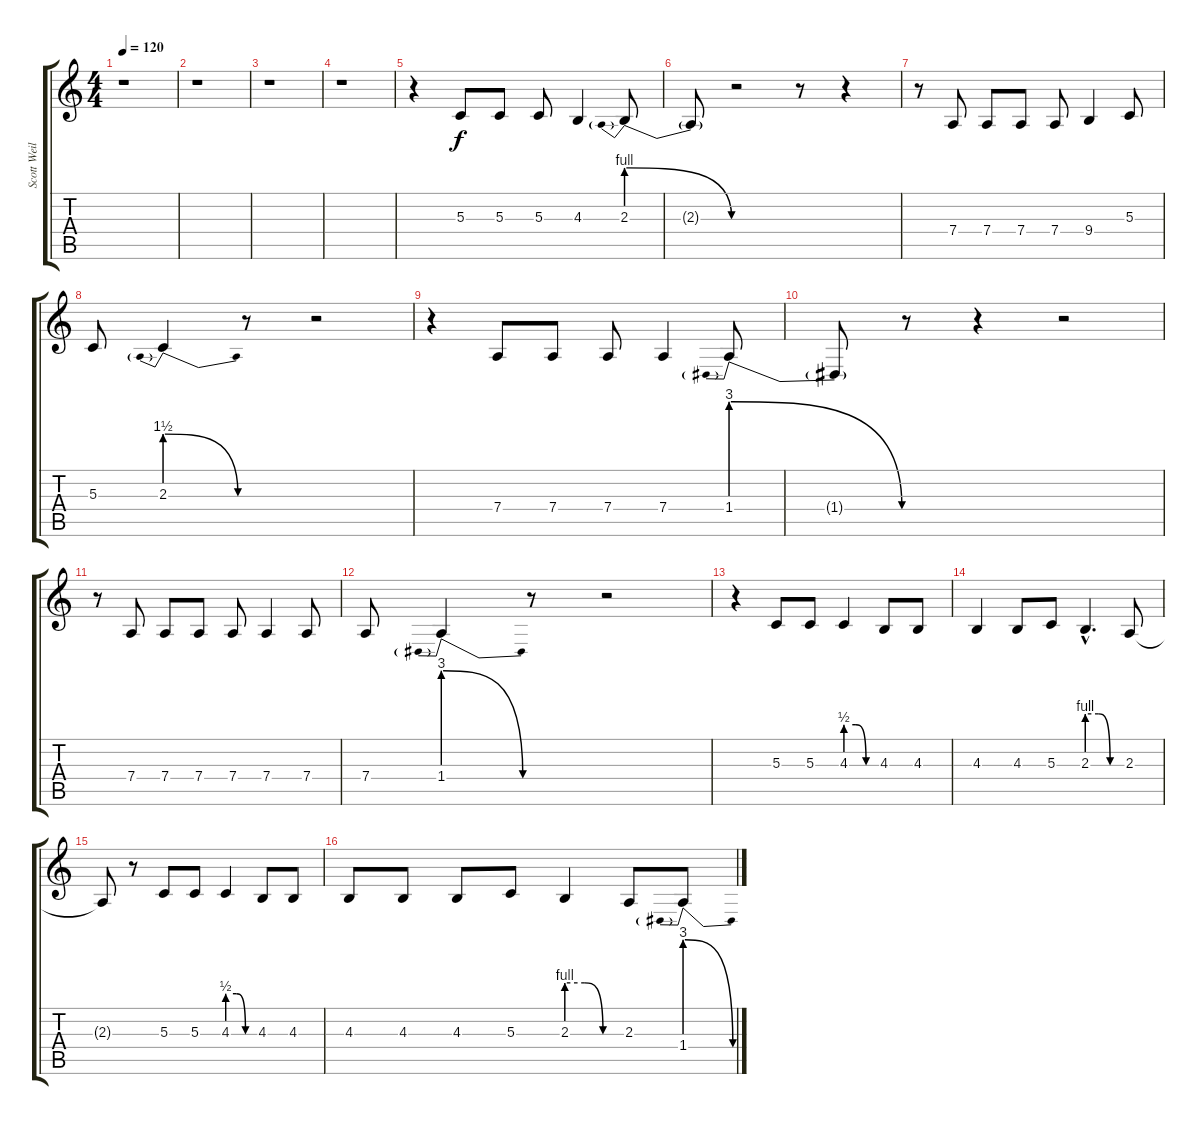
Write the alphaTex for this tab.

\track ("Scott Weiland" "Scott Weil") {instrument bassoon}
\staff {score tabs}
\tuning (E4 B3 G3 D3 A2 E2) {hide}
\ts (4 4)
\tempo 120
\clef g2
\ks c
r.1{dy f instrument bassoon} |
r.1 |
r.1 |
r.1 |
r.4 5.3.8{volume 12} 5.3.8 5.3.8 4.3.4 2.3{be (prebendrelease 0 4 60 0)}.8 |
2.3{t}.8 r.2 r.8 r.4 |
r.8 7.4.8 7.4.8 7.4.8 7.4.8 9.4.4 5.3.8 |
5.3.8 2.3{be (prebendrelease 0 6 60 0)}.4 r.8 r.2 |
r.4 7.4.8{volume 12} 7.4.8 7.4.8 7.4.4 1.4{be (prebendrelease 0 12 60 0)}.8 |
1.4{t}.8 r.8 r.4 r.2 |
r.8 7.4.8 7.4.8 7.4.8 7.4.8 7.4.4 7.4.8 |
7.4.8 1.4{be (prebendrelease 0 12 60 0)}.4 r.8 r.2 |
r.4 5.3.8{volume 14} 5.3.8 4.3{be (custom 0 2 20 2 40 0 60 0)}.4 4.3.8 4.3.8 |
4.3.4 4.3.8 5.3.8 2.3{be (custom 0 4 20 4 40 0 60 0) hac}.4{d} 2.3.8 |
2.3{t}.8 r.8 5.3.8 5.3.8 4.3{be (custom 0 2 20 2 40 0 60 0)}.4 4.3.8 4.3.8 |
4.3.8 4.3.8 4.3.8 5.3.8 2.3{be (custom 0 4 20 4 40 0 60 0)}.4 2.3.8 1.4{be (prebendrelease 0 12 60 0)}.8
